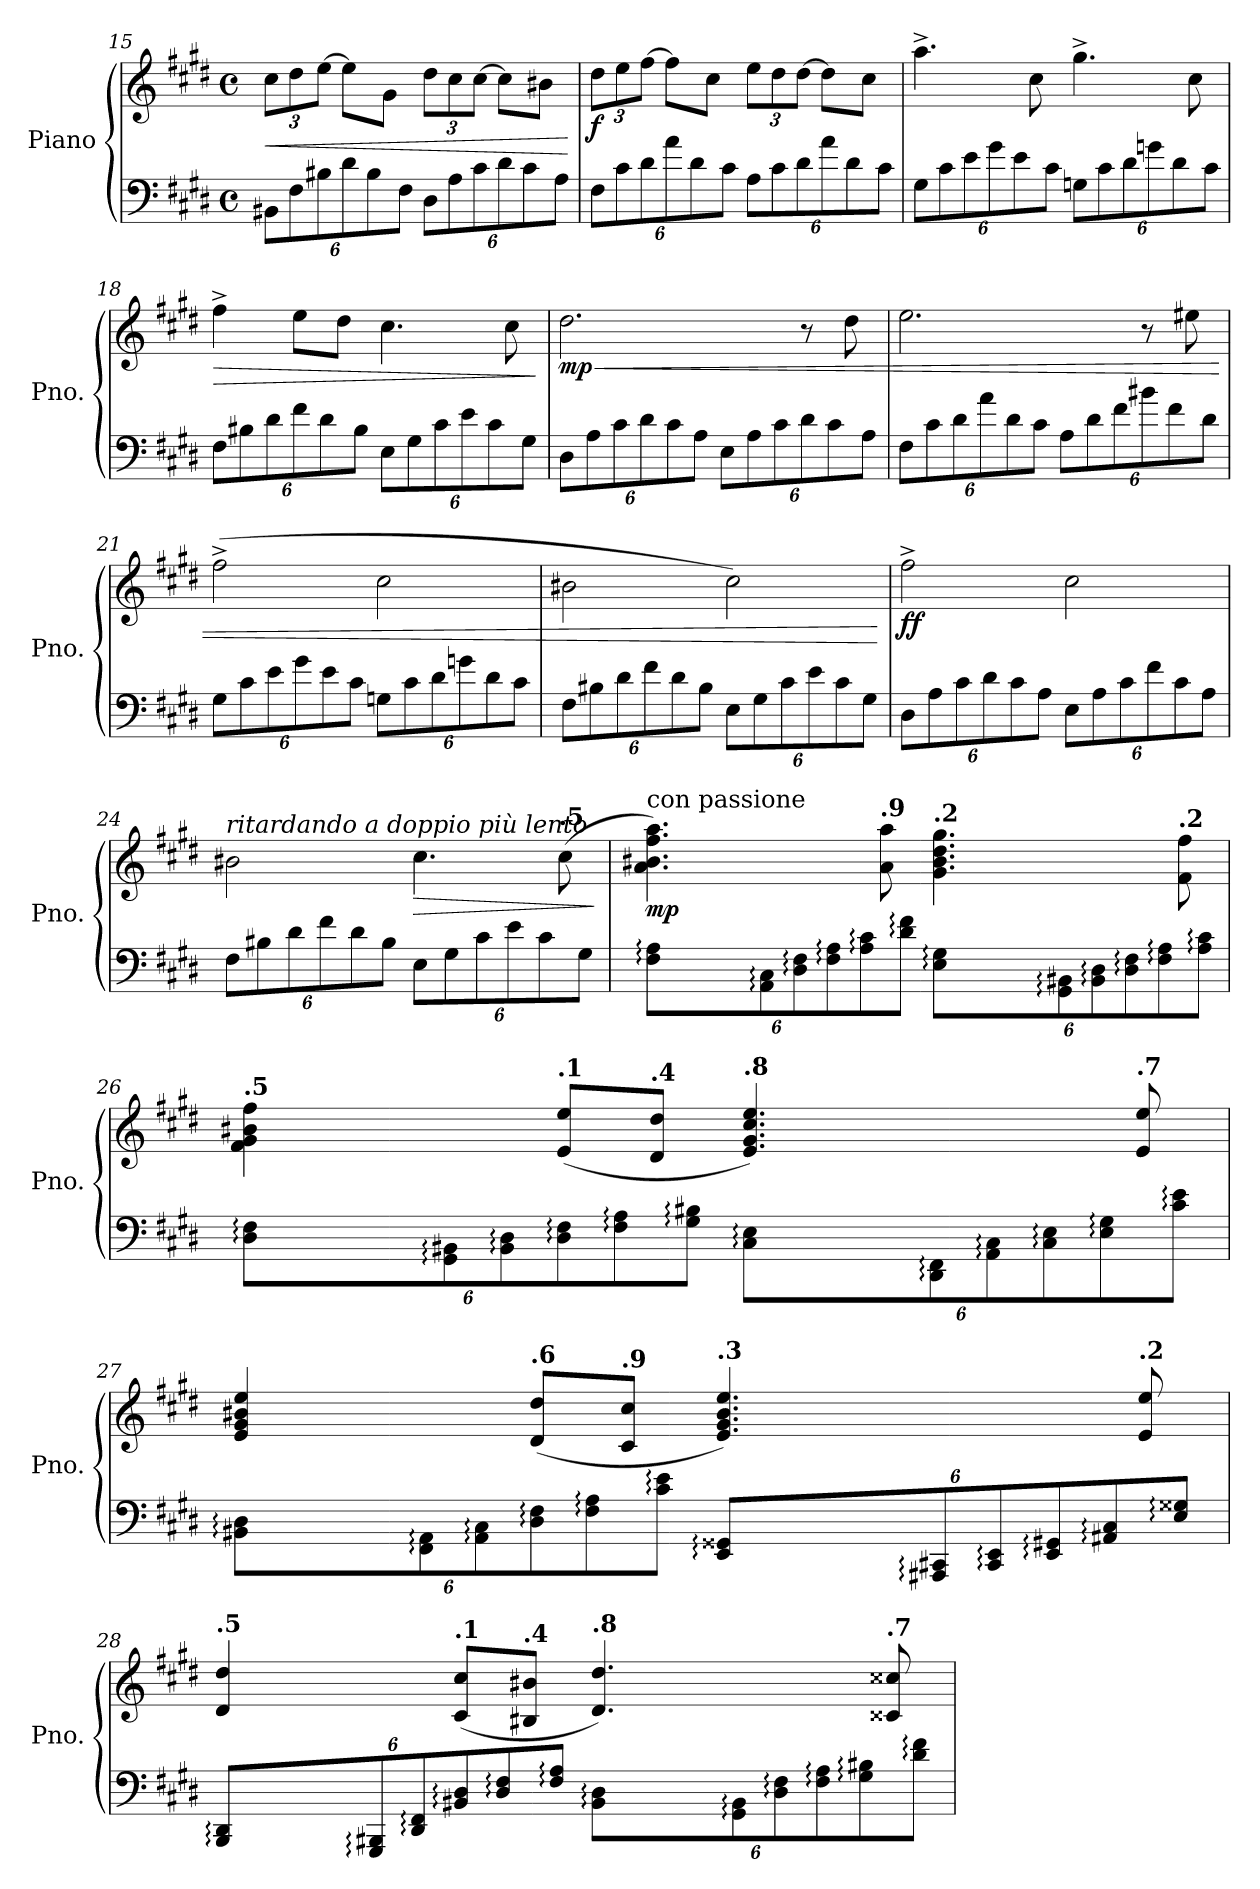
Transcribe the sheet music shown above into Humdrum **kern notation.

**kern	**kern	**dynam
*part1	*part1	*part1
*staff2	*staff1	*staff1/2
*I"Piano	*	*
*I'Pno.	*	*
*clefF4	*clefG2	*
*k[f#c#g#d#]	*k[f#c#g#d#]	*
*M4/4	*M4/4	*
*met(c)	*met(c)	*
*Xbrackettup	*Xbrackettup	*
=15	=15	=15
!	!	!LO:HP:b
12BB#X\L	12cc#\L	<
12F#\	12dd#\	.
12B#X\	[12ee\J	.
12d#\	8ee\L]	.
12B#\	.	.
.	8g#\J	.
12F#\J	.	.
12D#\L	12dd#\L	.
12A\	12cc#\	.
12c#\	[12cc#\J	.
12d#\	8cc#\L]	.
12c#\	.	.
.	8b#X\J	.
12A\J	.	.
.	.	[
!!LO:LB:g=z
=16	=16	=16
!	!	!LO:DY:b
12F#\L	12dd#\L	f
12c#\	12ee\	.
12d#\	[12ff#\J	.
12a\	8ff#\L]	.
12d#\	.	.
.	8cc#\J	.
12c#\J	.	.
12A\L	12ee\L	.
12c#\	12dd#\	.
12d#\	[12dd#\J	.
12a\	8dd#\L]	.
12d#\	.	.
.	8cc#\J	.
12c#\J	.	.
=17	=17	=17
12G#\L	4.aa^\	.
12c#\	.	.
12e\	.	.
12g#\	.	.
12e\	.	.
.	8cc#\	.
12c#\J	.	.
12Gn\L	4.gg#^\	.
12c#\	.	.
12d#\	.	.
12gn\	.	.
12d#\	.	.
.	8cc#\	.
12c#\J	.	.
!!LO:LB:g=z
=18	=18	=18
!	!	!LO:HP:b
12F#\L	4ff#^\	>
12B#X\	.	.
12d#\	.	.
12f#\	8ee\L	.
12d#\	.	.
.	8dd#\J	.
12B#\J	.	.
12E\L	4.cc#\	.
12G#\	.	.
12c#\	.	.
12e\	.	.
12c#\	.	.
.	8cc#\	.
12G#\J	.	.
.	.	]
=19	=19	=19
!	!	!LO:HP:b
!	!	!LO:DY:n=1:b
12D#\L	2.dd#\	< mp
12A\	.	.
12c#\	.	.
12d#\	.	.
12c#\	.	.
12A\J	.	.
12E\L	.	.
12A\	.	.
12c#\	.	.
12d#\	8r	.
12c#\	.	.
.	8dd#\	.
12A\J	.	.
=20	=20	=20
12F#\L	2.ee\	.
12c#\	.	.
12d#\	.	.
12a\	.	.
12d#\	.	.
12c#\J	.	.
12A\L	.	.
12d#\	.	.
12f#\	.	.
12b#X\	8r	.
12f#\	.	.
.	8ee#X\	.
12d#\J	.	.
!!LO:LB:g=z
=21	=21	=21
12G#\L	(2ff#^\	.
12c#\	.	.
12e\	.	.
12g#\	.	.
12e\	.	.
12c#\J	.	.
12Gn\L	2cc#\	.
12c#\	.	.
12d#\	.	.
12gn\	.	.
12d#\	.	.
12c#\J	.	.
=22	=22	=22
12F#\L	2b#X\	.
12B#X\	.	.
12d#\	.	.
12f#\	.	.
12d#\	.	.
12B#\J	.	.
12E\L	2cc#\)	.
12G#\	.	.
12c#\	.	.
12e\	.	.
12c#\	.	.
12G#\J	.	.
.	.	[
!!LO:LB:g=z
=23	=23	=23
!	!	!LO:DY:b
12D#\L	2ff#^\	ff
12A\	.	.
12c#\	.	.
12d#\	.	.
12c#\	.	.
12A\J	.	.
12E\L	2cc#\	.
12A\	.	.
12c#\	.	.
12f#\	.	.
12c#\	.	.
12A\J	.	.
=24	=24	=24
*	*MM120	*
!	!LO:TX:a:i:t=ritardando a doppio più lento	!
12F#\L	2b#X\	.
12B#X\	.	.
12d#\	.	.
12f#\	.	.
12d#\	.	.
12B#\J	.	.
*	*MM90	*
!	!	!LO:HP:b
12E\L	4.cc#\	>
12G#\	.	.
12c#\	.	.
12e\	.	.
12c#\	.	.
*	*MM67	*
!	!LO:TX:a:B:t=.5	!
.	(8cc#\	.
12G#\J	.	.
.	.	]
!!LO:LB:g=z
=25	=25	=25
*	*MM60	*
!	!LO:TX:a:t=con passione	!
!	!	!LO:DY:b
12F#\: 12A\:L	4.a\ 4.b#X\ 4.ff#\ 4.aa\)	mp
12AA\: 12C#\:	.	.
12D#\: 12F#\:	.	.
12F#\: 12A\:	.	.
12A\: 12c#\:	.	.
*	*MM60	*
!	!LO:TX:a:B:t=.9	!
.	8a\ 8aa\	.
12d#\: 12f#\:J	.	.
*	*MM61	*
!	!LO:TX:a:B:t=.2	!
12E\: 12G#\:L	4.g#\ 4.b#\ 4.dd#\ 4.gg#\	.
12GG#\: 12BB#X\:	.	.
12BB#\: 12D#\:	.	.
12D#\: 12F#\:	.	.
12F#\: 12A\:	.	.
*	*MM62	*
!	!LO:TX:a:B:t=.2	!
.	8f#\ 8ff#\	.
12A\: 12c#\:J	.	.
!!LO:PB:g=z
=26	=26	=26
*	*MM62	*
!	!LO:TX:a:B:t=.5	!
12D#\: 12F#\:L	4f#\ 4g#\ 4b#X\ 4ff#\	.
12GG#\: 12BB#X\:	.	.
12BB#\: 12D#\:	.	.
*	*MM63	*
!	!LO:TX:a:B:t=.1	!
12D#\: 12F#\:	(8e/ 8ee/L	.
12F#\: 12A\:	.	.
*	*MM63	*
!	!LO:TX:a:B:t=.4	!
.	8d#/ 8dd#/J	.
12G#\: 12B#X\:J	.	.
*	*MM63	*
!	!LO:TX:a:B:t=.8	!
12C#\: 12E\:L	4.e/ 4.g#/ 4.cc#/ 4.ee/)	.
12DD#\: 12FF#\:	.	.
12AA\: 12C#\:	.	.
12C#\: 12E\:	.	.
12E\: 12G#\:	.	.
*	*MM64	*
!	!LO:TX:a:B:t=.7	!
.	8e/ 8ee/	.
12c#\: 12e\:J	.	.
!!LO:LB:g=z
=27	=27	=27
*	*MM65	*
12BB#X\: 12D#\:L	4e/ 4g#/ 4b#X/ 4ee/	.
12FF#\: 12AA\:	.	.
12AA\: 12C#\:	.	.
*	*MM65	*
!	!LO:TX:a:B:t=.6	!
12D#\: 12F#\:	(8d#/ 8dd#/L	.
12F#\: 12A\:	.	.
*	*MM65	*
!	!LO:TX:a:B:t=.9	!
.	8c#/ 8cc#/J	.
12c#\: 12e\:J	.	.
*	*MM66	*
!	!LO:TX:a:B:t=.3	!
12EE/: 12GG##X/:L	4.e/ 4.g#/ 4.b#/ 4.ee/)	.
12AAA#X/: 12CC#X/:	.	.
12CC#/: 12EE/:	.	.
12EE/: 12GG#X/:	.	.
12AA#X/: 12C#/:	.	.
*	*MM67	*
!	!LO:TX:a:B:t=.2	!
.	8e/ 8ee/	.
12E/: 12G##X/:J	.	.
!!LO:LB:g=z
=28	=28	=28
*	*MM67	*
!	!LO:TX:a:B:t=.5	!
12BBB/: 12DD#/:L	4d#/ 4dd#/	.
12GGG#/: 12BBB#X/:	.	.
12DD#/: 12FF#/:	.	.
*	*MM68	*
!	!LO:TX:a:B:t=.1	!
12BB#X/: 12D#/:	(8c#/ 8cc#/L	.
12D#/: 12F#/:	.	.
*	*MM68	*
!	!LO:TX:a:B:t=.4	!
.	8B#X/ 8b#X/J	.
12F#/: 12A/:J	.	.
*	*MM68	*
!	!LO:TX:a:B:t=.8	!
12BB#\: 12D#\:L	4.d#/ 4.dd#/)	.
12GG#\: 12BB#\:	.	.
12D#\: 12F#\:	.	.
12F#\: 12A\:	.	.
12G#\: 12B#X\:	.	.
*	*MM69	*
!	!LO:TX:a:B:t=.7	!
.	8c##X/ 8cc##X/	.
12d#\: 12f#\:J	.	.
=	=	=
*-	*-	*-
